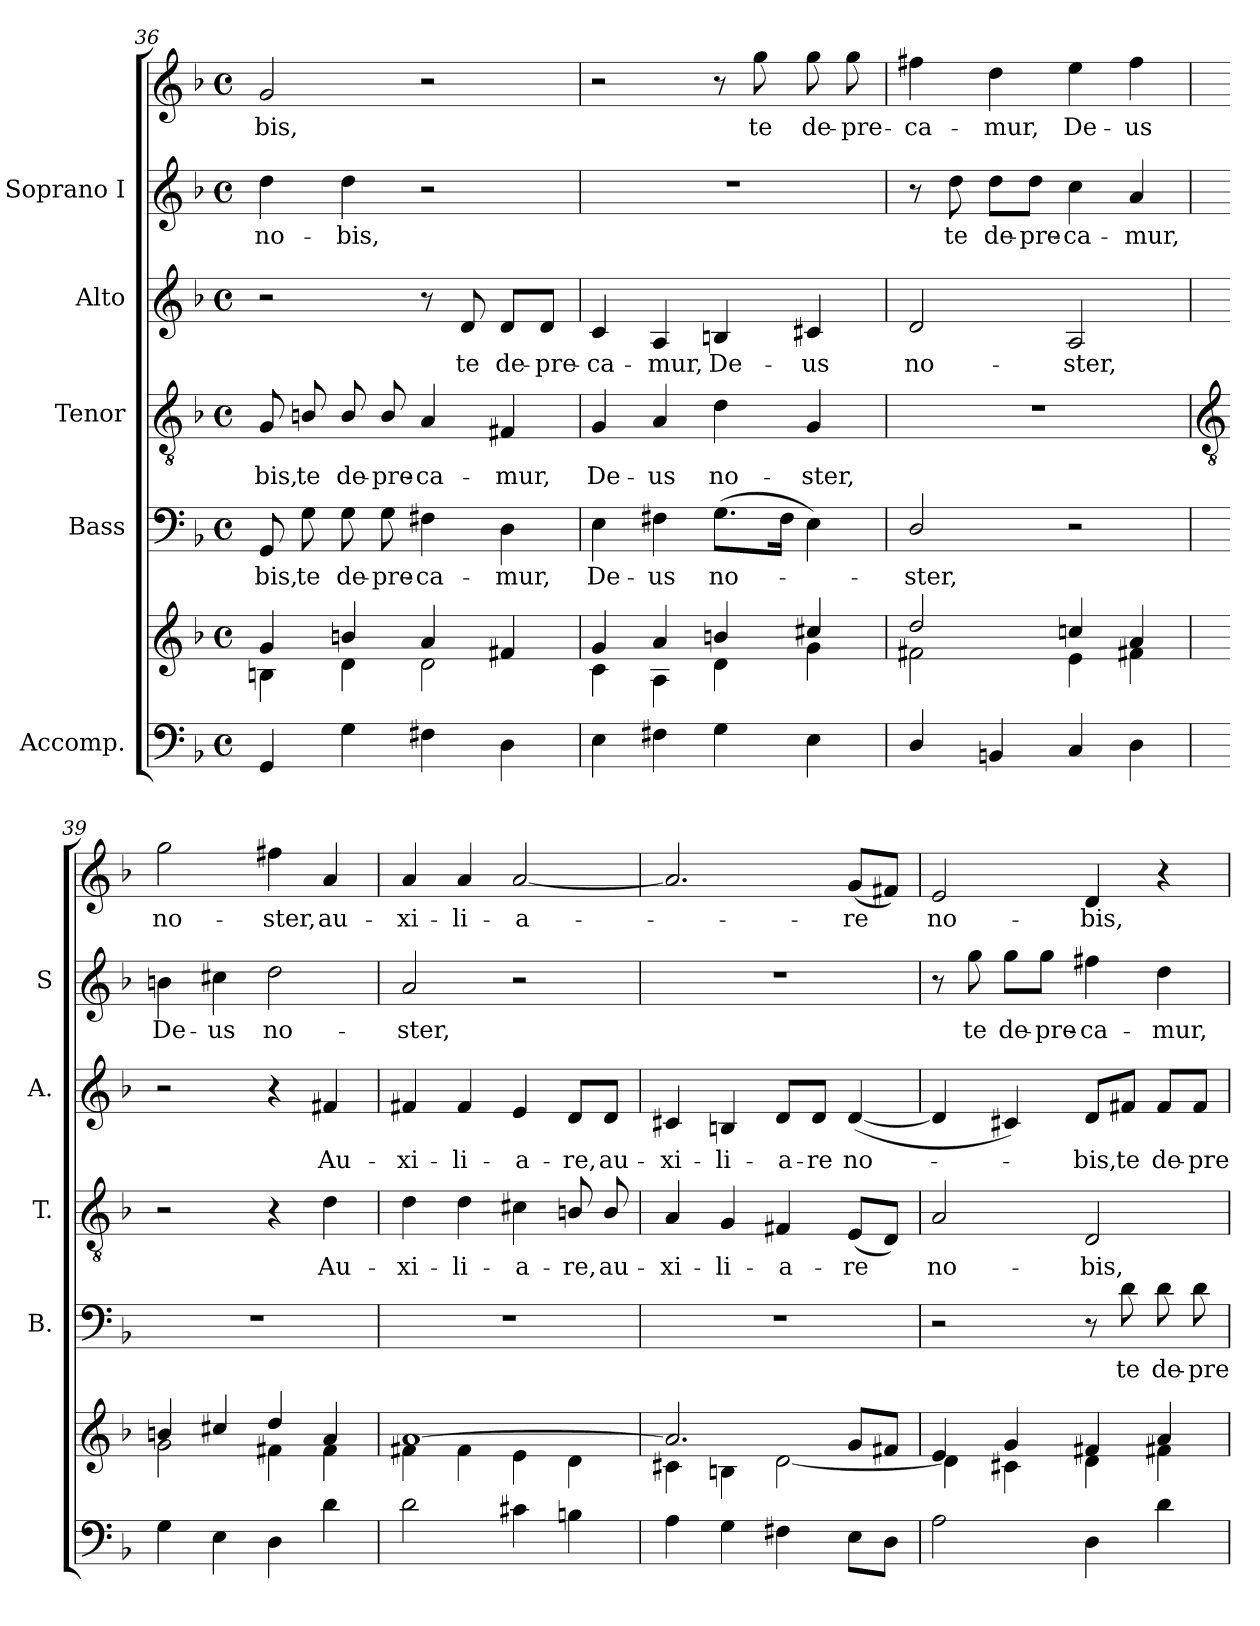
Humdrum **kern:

**kern	**kern	**kern	**text	**kern	**text	**kern	**text	**kern	**text	**kern	**text
*part5	*part5	*part4	*part4	*part3	*part3	*part2	*part2	*part1	*part1	*part1	*part1
*staff7	*staff6	*staff5	*staff5	*staff4	*staff4	*staff3	*staff3	*staff2	*staff2	*staff1	*staff1
*I"Accomp.	*	*I"Bass	*	*I"Tenor	*	*I"Alto	*	*I"Soprano I	*	*	*
*	*	*I'B.	*	*I'T.	*	*I'A.	*	*I'S	*	*	*
*clefF4	*clefG2	*clefF4	*	*clefGv2	*	*clefG2	*	*clefG2	*	*clefG2	*
*k[b-]	*k[b-]	*k[b-]	*	*k[b-]	*	*k[b-]	*	*k[b-]	*	*k[b-]	*
*F:	*F:	*F:	*	*F:	*	*F:	*	*F:	*	*F:	*
*M4/4	*M4/4	*M4/4	*	*M4/4	*	*M4/4	*	*M4/4	*	*M4/4	*
*met(c)	*met(c)	*met(c)	*	*met(c)	*	*met(c)	*	*met(c)	*	*met(c)	*
=36	=36	=36	=36	=36	=36	=36	=36	=36	=36	=36	=36
*	*^	*	*	*	*	*	*	*	*	*	*
!	!	!	!	!LO:LY:b	!	!LO:LY:b	!	!	!	!LO:LY:b	!	!LO:LY:b
4GG	4g/	4Bn\	8GG	-bis,	8G	bis,	2r	.	4dd	no-	2g	bis,
!	!	!	!	!LO:LY:b	!	!LO:LY:b	!	!	!	!	!	!
.	.	.	8G	te	8Bn/	te	.	.	.	.	.	.
!	!	!	!	!LO:LY:b	!	!LO:LY:b	!	!	!	!LO:LY:b	!	!
4G	4bn/	4d\	8G	de-	8B/	de-	.	.	4dd	-bis,	.	.
!	!	!	!	!LO:LY:b	!	!LO:LY:b	!	!	!	!	!	!
.	.	.	8G	-pre-	8B/	-pre-	.	.	.	.	.	.
!	!	!	!	!LO:LY:b	!	!LO:LY:b	!	!	!	!	!	!
4F#X	4a/	2d\	4F#X	-ca-	4A	-ca-	8r	.	2r	.	2r	.
!	!	!	!	!	!	!	!	!LO:LY:b	!	!	!	!
.	.	.	.	.	.	.	8d	te	.	.	.	.
!	!	!	!	!LO:LY:b	!	!LO:LY:b	!	!LO:LY:b	!	!	!	!
4D	4f#X/	.	4D	-mur,	4F#X	-mur,	8d/L	de-	.	.	.	.
!	!	!	!	!	!	!	!	!LO:LY:b	!	!	!	!
.	.	.	.	.	.	.	8d/J	-pre-	.	.	.	.
=37	=37	=37	=37	=37	=37	=37	=37	=37	=37	=37	=37	=37
!	!	!	!	!LO:LY:b	!	!LO:LY:b	!	!LO:LY:b	!	!	!	!
4E	4g/	4c\	4E	De-	4G	De-	4c	-ca-	1r	.	2r	.
!	!	!	!	!LO:LY:b	!	!LO:LY:b	!	!LO:LY:b	!	!	!	!
4F#X	4a/	4A\	4F#X	-us	4A	-us	4A	-mur,	.	.	.	.
!	!	!	!	!LO:LY:b	!	!LO:LY:b	!	!LO:LY:b	!	!	!	!
4G	4bn/	4d\	(>8.GL	no-	4d	no-	4Bn	De-	.	.	8r	.
!	!	!	!	!	!	!	!	!	!	!	!	!LO:LY:b
.	.	.	.	.	.	.	.	.	.	.	8gg	te
.	.	.	16F#J	.	.	.	.	.	.	.	.	.
!	!	!	!	!	!	!LO:LY:b	!	!LO:LY:b	!	!	!	!LO:LY:b
4E	4cc#X/	4g\	4E)	.	4G	-ster,	4c#X	-us	.	.	8gg	de-
!	!	!	!	!	!	!	!	!	!	!	!	!LO:LY:b
.	.	.	.	.	.	.	.	.	.	.	8gg	-pre-
=38	=38	=38	=38	=38	=38	=38	=38	=38	=38	=38	=38	=38
!	!	!	!	!LO:LY:b	!	!	!	!LO:LY:b	!	!	!	!LO:LY:b
4D/	2dd/	2f#X\	2D/	ster,	1r	.	2d	no-	8r	.	4ff#X	-ca-
!	!	!	!	!	!	!	!	!	!	!LO:LY:b	!	!
.	.	.	.	.	.	.	.	.	8dd	te	.	.
!	!	!	!	!	!	!	!	!	!	!LO:LY:b	!	!LO:LY:b
4BBn	.	.	.	.	.	.	.	.	8dd\L	de-	4dd	-mur,
!	!	!	!	!	!	!	!	!	!	!LO:LY:b	!	!
.	.	.	.	.	.	.	.	.	8dd\J	-pre-	.	.
!	!	!	!	!	!	!	!	!LO:LY:b	!	!LO:LY:b	!	!LO:LY:b
4C	4ccn/	4e\	2r	.	.	.	2A	-ster,	4cc	-ca-	4ee	De-
!	!	!	!	!	!	!	!	!	!	!LO:LY:b	!	!LO:LY:b
4D	4a/	4f#X\	.	.	.	.	.	.	4a	-mur,	4ff#	-us
!!LO:LB:g=z
=39	=39	=39	=39	=39	=39	=39	=39	=39	=39	=39	=39	=39
*	*	*	*	*	*clefGv2	*	*	*	*	*	*	*
!	!	!	!	!	!	!	!	!	!	!LO:LY:b	!	!LO:LY:b
4G	4bn/	2g\	1r	.	2r	.	2r	.	4bn	-De-	2gg	no-
!	!	!	!	!	!	!	!	!	!	!LO:LY:b	!	!
4E	4cc#X/	.	.	.	.	.	.	.	4cc#X	-us	.	.
!	!	!	!	!	!	!	!	!	!	!LO:LY:b	!	!LO:LY:b
4D	4dd/	4f#X\	.	.	4r	.	4r	.	2dd	no-	4ff#X	-ster,
!	!	!	!	!	!	!LO:LY:b	!	!LO:LY:b	!	!	!	!LO:LY:b
4d	4a/	4f#\	.	.	4d	Au-	4f#X	Au-	.	.	4a	au-
=40	=40	=40	=40	=40	=40	=40	=40	=40	=40	=40	=40	=40
!	!	!	!	!	!	!LO:LY:b	!	!LO:LY:b	!	!LO:LY:b	!	!LO:LY:b
2d	[1a/	4f#X\	1r	.	4d	-xi-	4f#X	-xi-	2a	ster,	4a	-xi-
!	!	!	!	!	!	!LO:LY:b	!	!LO:LY:b	!	!	!	!LO:LY:b
.	.	4f#\	.	.	4d	-li-	4f#	-li-	.	.	4a	-li-
!	!	!	!	!	!	!LO:LY:b	!	!LO:LY:b	!	!	!	!LO:LY:b
4c#X	.	4e\	.	.	4c#X	-a-	4e	-a-	2r	.	[2a	-a-
!	!	!	!	!	!	!LO:LY:b	!	!LO:LY:b	!	!	!	!
4Bn	.	4d\	.	.	8Bn/	-re,	8d/L	-re,	.	.	.	.
!	!	!	!	!	!	!LO:LY:b	!	!LO:LY:b	!	!	!	!
.	.	.	.	.	8B/	au-	8d/J	au-	.	.	.	.
=41	=41	=41	=41	=41	=41	=41	=41	=41	=41	=41	=41	=41
!	!	!	!	!	!	!LO:LY:b	!	!LO:LY:b	!	!	!	!
4A	2.a/]	4c#X\	1r	.	4A	-xi-	4c#X	-xi-	1r	.	2.a]	.
!	!	!	!	!	!	!LO:LY:b	!	!LO:LY:b	!	!	!	!
4G	.	4Bn\	.	.	4G	-li-	4Bn	-li-	.	.	.	.
!	!	!	!	!	!	!LO:LY:b	!	!LO:LY:b	!	!	!	!
4F#X	.	[2d\	.	.	4F#X	-a-	8d/L	-a-	.	.	.	.
!	!	!	!	!	!	!	!	!LO:LY:b	!	!	!	!
.	.	.	.	.	.	.	8d/J	-re	.	.	.	.
!	!	!	!	!	!	!LO:LY:b	!	!LO:LY:b	!	!	!	!LO:LY:b
8EL	8g/L	.	.	.	(<8EL	-re	(<[4d	no-	.	.	(<8gL	re
8DJ	8f#X/J	.	.	.	8DJ)	.	.	.	.	.	8f#XJ)	.
=42	=42	=42	=42	=42	=42	=42	=42	=42	=42	=42	=42	=42
!	!	!	!	!	!	!LO:LY:b	!	!	!	!	!	!LO:LY:b
2A	4e/	4d\]	2r	.	2A	no-	4d]	.	8r	.	2e	no-
!	!	!	!	!	!	!	!	!	!	!LO:LY:b	!	!
.	.	.	.	.	.	.	.	.	8gg	te	.	.
!	!	!	!	!	!	!	!	!	!	!LO:LY:b	!	!
.	4g/	4c#X\	.	.	.	.	4c#X)	.	8gg\L	de-	.	.
!	!	!	!	!	!	!	!	!	!	!LO:LY:b	!	!
.	.	.	.	.	.	.	.	.	8gg\J	-pre-	.	.
!	!	!	!	!	!	!LO:LY:b	!	!LO:LY:b	!	!LO:LY:b	!	!LO:LY:b
4D	4f#X/	4d\	8r	.	2D	-bis,	8d/L	bis,	4ff#X	-ca-	4d	-bis,
!	!	!	!	!LO:LY:b	!	!	!	!LO:LY:b	!	!	!	!
.	.	.	8d	te	.	.	8f#X/J	te	.	.	.	.
!	!	!	!	!LO:LY:b	!	!	!	!LO:LY:b	!	!LO:LY:b	!	!
4d	4a/	4f#X\	8d	de-	.	.	8f#/L	de-	4dd	-mur,	4r	.
!	!	!	!	!LO:LY:b	!	!	!	!LO:LY:b	!	!	!	!
.	.	.	8d	-pre-	.	.	8f#/J	-pre-	.	.	.	.
*	*v	*v	*	*	*	*	*	*	*	*	*	*
=	=	=	=	=	=	=	=	=	=	=	=
*-	*-	*-	*-	*-	*-	*-	*-	*-	*-	*-	*-
